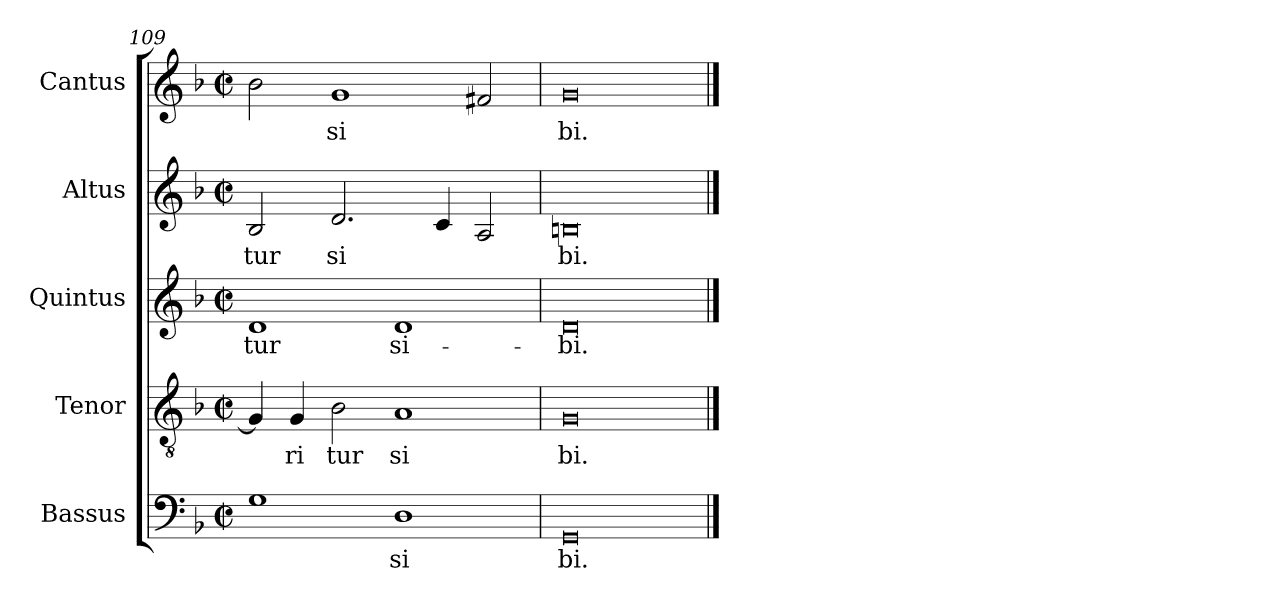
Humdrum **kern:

**kern	**text	**kern	**text	**kern	**text	**kern	**text	**kern	**text
*part5	*part5	*part4	*part4	*part3	*part3	*part2	*part2	*part1	*part1
*staff5	*staff5	*staff4	*staff4	*staff3	*staff3	*staff2	*staff2	*staff1	*staff1
*I"Bassus	*	*I"Tenor	*	*I"Quintus	*	*I"Altus	*	*I"Cantus	*
*clefF4	*	*clefGv2	*	*clefG2	*	*clefG2	*	*clefG2	*
*k[b-]	*	*k[b-]	*	*k[b-]	*	*k[b-]	*	*k[b-]	*
*F:	*	*F:	*	*F:	*	*F:	*	*F:	*
*M2/2	*	*M2/2	*	*M2/2	*	*M2/2	*	*M2/2	*
*met(c|)	*	*met(c|)	*	*met(c|)	*	*met(c|)	*	*met(c|)	*
=109	=109	=109	=109	=109	=109	=109	=109	=109	=109
!	!LO:LY:b	!	!LO:LY:b:cj	!	!LO:LY:b	!	!LO:LY:b:cj	!	!LO:LY:b
1G	.	4G/]	.	1d	-tur	2B-/	-tur	2b-\	.
!	!	!	!LO:LY:b:cj	!	!	!	!	!	!
.	.	4G/	ri	.	.	.	.	.	.
!	!	!	!LO:LY:b:cj	!	!	!	!LO:LY:b:cj	!	!LO:LY:b
.	.	2B-\	tur	.	.	2.d/	si-	1g	si-
!	!LO:LY:b	!	!LO:LY:b:cj	!	!LO:LY:b	!	!	!	!
1D	si	1A	si	1d	si-	.	.	.	.
!	!	!	!	!	!	!	!LO:LY:b:cj	!	!
.	.	.	.	.	.	4c/	--	.	.
!	!	!	!	!	!	!	!LO:LY:b:cj	!	!LO:LY:b
.	.	.	.	.	.	2A/	--	2f#/	--
=110	=110	=110	=110	=110	=110	=110	=110	=110	=110
!	!LO:LY:b	!	!LO:LY:b:cj	!	!LO:LY:b	!	!LO:LY:b:cj	!	!LO:LY:b
0GG	bi.	0G	bi.	0d	-bi.	0Bn	-bi.	0g	-bi.
==	==	==	==	==	==	==	==	==	==
*-	*-	*-	*-	*-	*-	*-	*-	*-	*-
